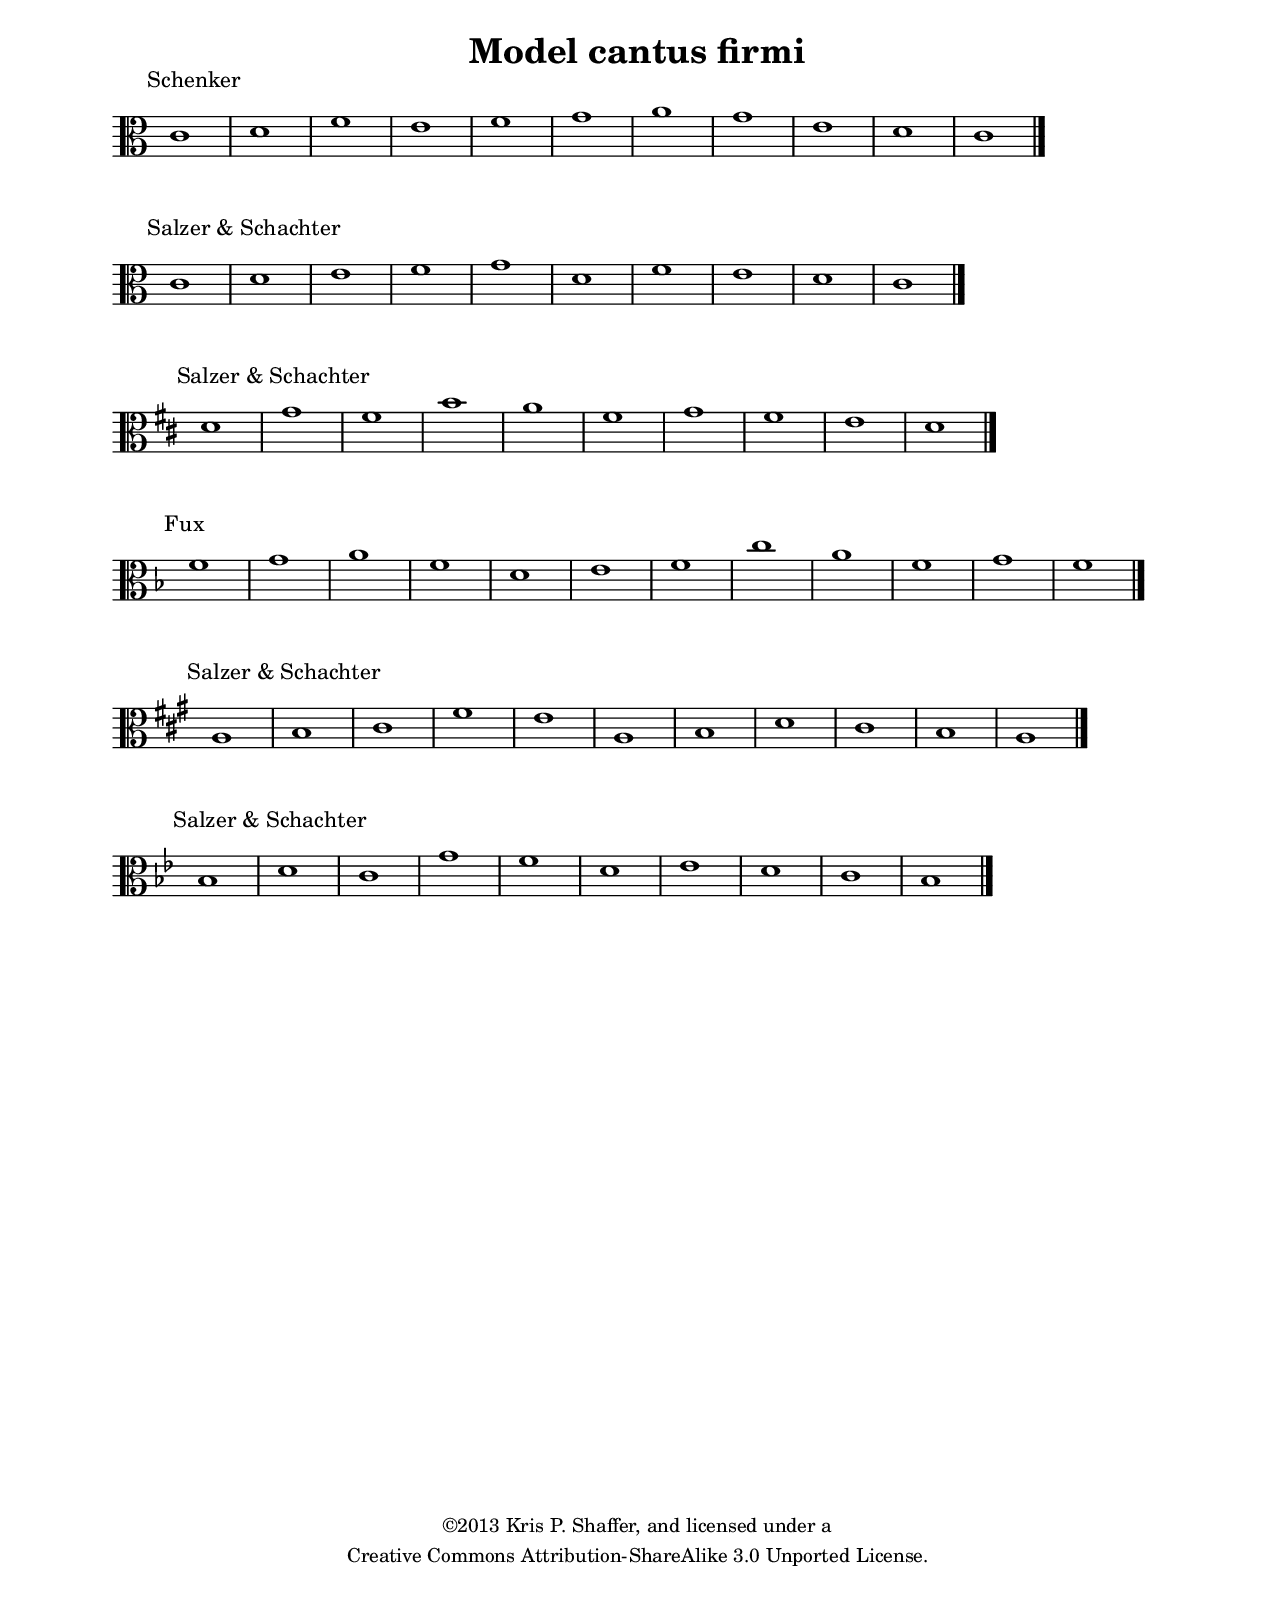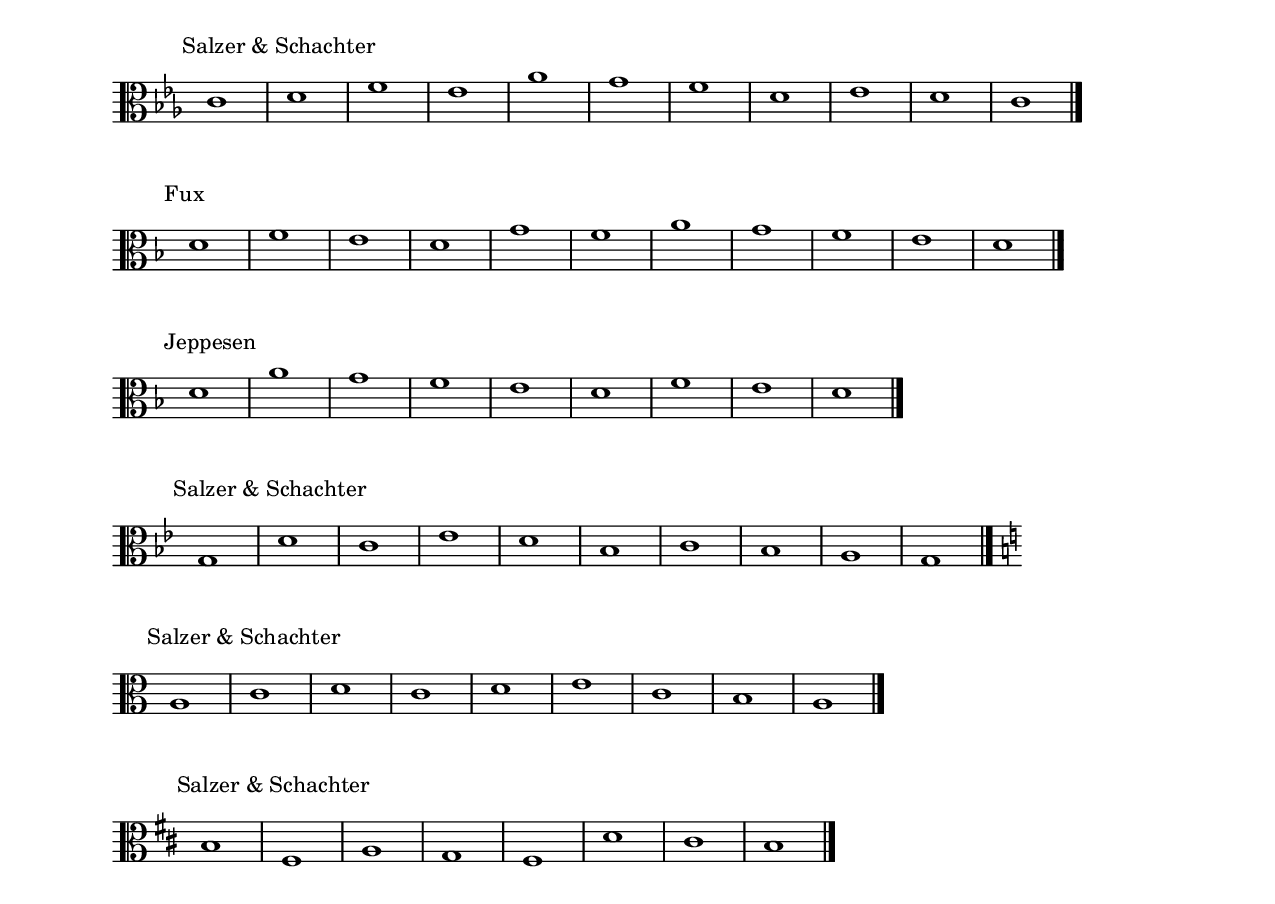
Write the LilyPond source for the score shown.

\version "2.14.2"

#(set-default-paper-size "letter")
#(set-global-staff-size 19)

\header {
	title = "Model cantus firmi"
	subtitle = ""
	poet = ""
	composer = ""
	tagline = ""
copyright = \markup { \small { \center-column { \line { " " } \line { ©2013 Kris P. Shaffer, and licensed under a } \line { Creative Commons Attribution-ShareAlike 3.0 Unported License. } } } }
	}

\paper {
	indent = 0.0\in
	top-margin = 0.5\in
	bottom-margin = 0.25\in
	page-top-space = 0\in
	before-title-space = 0\in
	between-title-space = 1.5\in
	after-title-space = 1.5\in
	line-width = 7.0\in
	left-margin = 0.75\in
	right-margin = 0.75\in
	ragged-right = ##t
	ragged-bottom = ##t
	ragged-last-bottom = ##t
	
	system-system-spacing #'minimum-distance = #15
	markup-system-spacing #'minimum-distance = #10
	last-bottom-spacing #'minimum-distance = #15
%	page-count = #3
	print-page-number = ##f
	}

global = { 
	\override Score.PaperColumn #'keep-inside-line = ##t 	
	\override Score.BarNumber #'padding = #2
	\override VoltaBracket #'extra-offset = #'(0 . -3)
	\override ChordName #'font-family = #'roman
%	\override Score.LyricText #'font-series = #'bold
%	\override Score.LyricText #'font-family = #'sans
	\override ChordName #'font-size = #0.5
	\override Staff.TimeSignature #'style = #'() 
	\set majorSevenSymbol = \markup { "maj7" }
	\override Staff.StaffGrouper #'staff-staff-spacing #'minimum-distance = #40

	% enter key signature, time signature, pickup length here
	\key c \major
	\time 2/2
%	\partial 8
	}

upper = \relative c'' {
	\clef treble
	<<
		{
			% enter melody here
			} \\
			
		{
			% enter middle voices (alto & tenor) here
			}
		>>
	}

lower = <<
	\new Voice = "bass" <<
		\relative c' {
			\clef alto
			
			% enter bass line here
			\override Score.RehearsalMark #'self-alignment-X = #LEFT
			\override Score.RehearsalMark #'Y-offset = #5
			\override Score.RehearsalMark #'font-size = #0
			\set Staff.explicitKeySignatureVisibility = #end-of-line-invisible
			\set Staff.printKeyCancellation = ##f

			\mark "Schenker"
			c1 d f e f g a g e d c \bar "|." \break

			\mark "Salzer & Schachter"
			c d e f g d f e d c \bar "|." \break

			\key d \major
			\mark "Salzer & Schachter"
			d g fis b a fis g fis e d \bar "|." \break

			\key f \major
			\mark "Fux"
			f g a f d e f c' a f g f \bar "|." \break
			
			\key a \major
			\mark "Salzer & Schachter"
			a, b cis fis e a, b d cis b a \bar "|." \break
			
			\key bes \major
			\mark "Salzer & Schachter"
			bes d c g' f d es d c bes \bar "|." \break \pageBreak
			
			\key c \minor
			\mark "Salzer & Schachter"
			c d f es aes g f d es d c \bar "|." \break
			
			\key d \minor
			\mark "Fux"
			d f e d g f a g f e d \bar "|." \break
			
			\key d \minor
			\mark "Jeppesen"
			d a' g f e d f e d \bar "|." \break
			
			\key g \minor
			\mark "Salzer & Schachter"
			g, d' c es d bes c bes a g \bar "|." \break
			
			\key a \minor
			\mark "Salzer & Schachter"
			a c d c d e c b a \bar "|." \break
			
			\key b \minor
			\mark "Salzer & Schachter"
			b fis a g fis d' cis b \bar "|." \break
			
			
			}
		
		>>
	>>

\score {
	\new PianoStaff \with { 
		\override StaffGrouper #'staff-staff-spacing #'minimum-distance = #10
		}
		<<
		\set PianoStaff.instrumentName = " "
		\set PianoStaff.shortInstrumentName = " "
		\set PianoStaff.midiInstrument = "piano" 
%		\new Staff = "Staff_pfUpper" << \global \upper >>
%		\new Dynamics = "Dynamics_pf" \dynamics
		\new Staff = "Staff_pfLower" << \global \lower >>
%		\new Dynamics = "pedal" \pedal	
		>>
	\layout { 
		\context { \Score \remove "Bar_number_engraver" }
		\context { \Staff \remove "Time_signature_engraver" }
		}
	}
